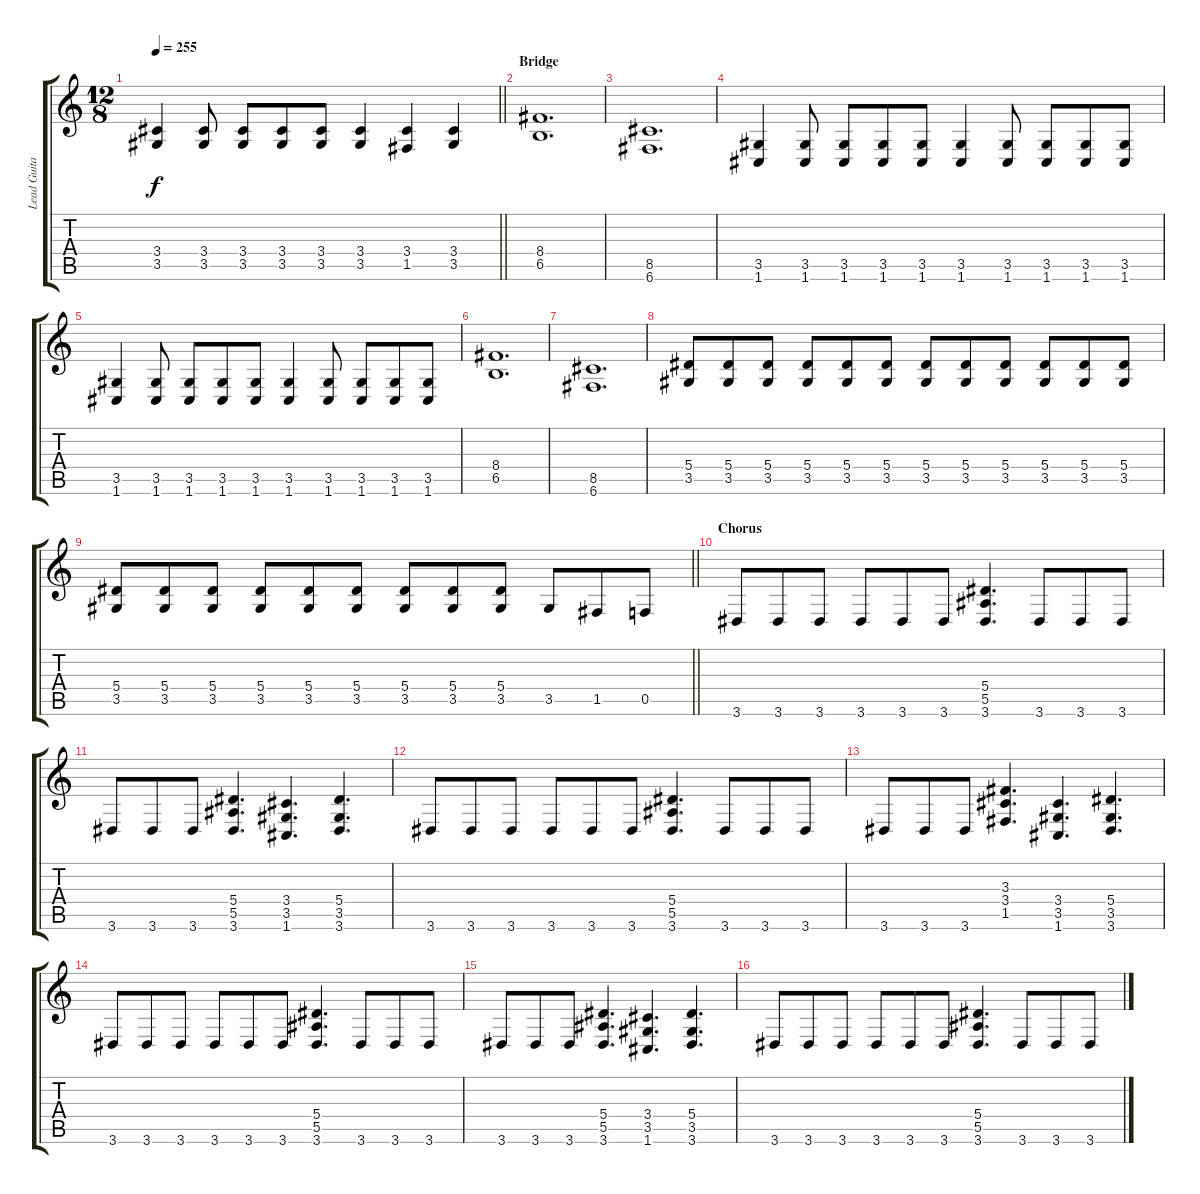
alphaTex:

\track ("Lead Guitar" "Lead Guita") {instrument overdrivenguitar}
\staff {score tabs}
\tuning (C4 G3 Eb3 Bb2 F2 C2) {hide}
\ts (12 8)
\tempo 255
\clef g2
\barLineRight lightlight
\ks c
(3.4 3.5).4{dy f} (3.4 3.5).8 (3.4 3.5).8 (3.4 3.5).8 (3.4 3.5).8 (3.4 3.5).4 (3.4 1.5).4 (3.4 3.5).4 |
\section ("" "Bridge")
(8.4 6.5).1{d} |
(8.5 6.6).1{d} |
(3.5 1.6).4 (3.5 1.6).8 (3.5 1.6).8 (3.5 1.6).8 (3.5 1.6).8 (3.5 1.6).4 (3.5 1.6).8 (3.5 1.6).8 (3.5 1.6).8 (3.5 1.6).8 |
(3.5 1.6).4 (3.5 1.6).8 (3.5 1.6).8 (3.5 1.6).8 (3.5 1.6).8 (3.5 1.6).4 (3.5 1.6).8 (3.5 1.6).8 (3.5 1.6).8 (3.5 1.6).8 |
(8.4 6.5).1{d} |
(8.5 6.6).1{d} |
(5.4 3.5).8 (5.4 3.5).8 (5.4 3.5).8 (5.4 3.5).8 (5.4 3.5).8 (5.4 3.5).8 (5.4 3.5).8 (5.4 3.5).8 (5.4 3.5).8 (5.4 3.5).8 (5.4 3.5).8 (5.4 3.5).8 |
\barLineRight lightlight
(5.4 3.5).8 (5.4 3.5).8 (5.4 3.5).8 (5.4 3.5).8 (5.4 3.5).8 (5.4 3.5).8 (5.4 3.5).8 (5.4 3.5).8 (5.4 3.5).8 3.5.8 1.5.8 0.5.8 |
\section ("" "Chorus")
3.6.8 3.6.8 3.6.8 3.6.8 3.6.8 3.6.8 (5.4 5.5 3.6).4{d} 3.6.8 3.6.8 3.6.8 |
3.6.8 3.6.8 3.6.8 (5.4 5.5 3.6).4{d} (3.4 3.5 1.6).4{d} (5.4 3.5 3.6).4{d} |
3.6.8 3.6.8 3.6.8 3.6.8 3.6.8 3.6.8 (5.4 5.5 3.6).4{d} 3.6.8 3.6.8 3.6.8 |
3.6.8 3.6.8 3.6.8 (3.3 3.4 1.5).4{d} (3.4 3.5 1.6).4{d} (5.4 3.5 3.6).4{d} |
3.6.8 3.6.8 3.6.8 3.6.8 3.6.8 3.6.8 (5.4 5.5 3.6).4{d} 3.6.8 3.6.8 3.6.8 |
3.6.8 3.6.8 3.6.8 (5.4 5.5 3.6).4{d} (3.4 3.5 1.6).4{d} (5.4 3.5 3.6).4{d} |
3.6.8 3.6.8 3.6.8 3.6.8 3.6.8 3.6.8 (5.4 5.5 3.6).4{d} 3.6.8 3.6.8 3.6.8
